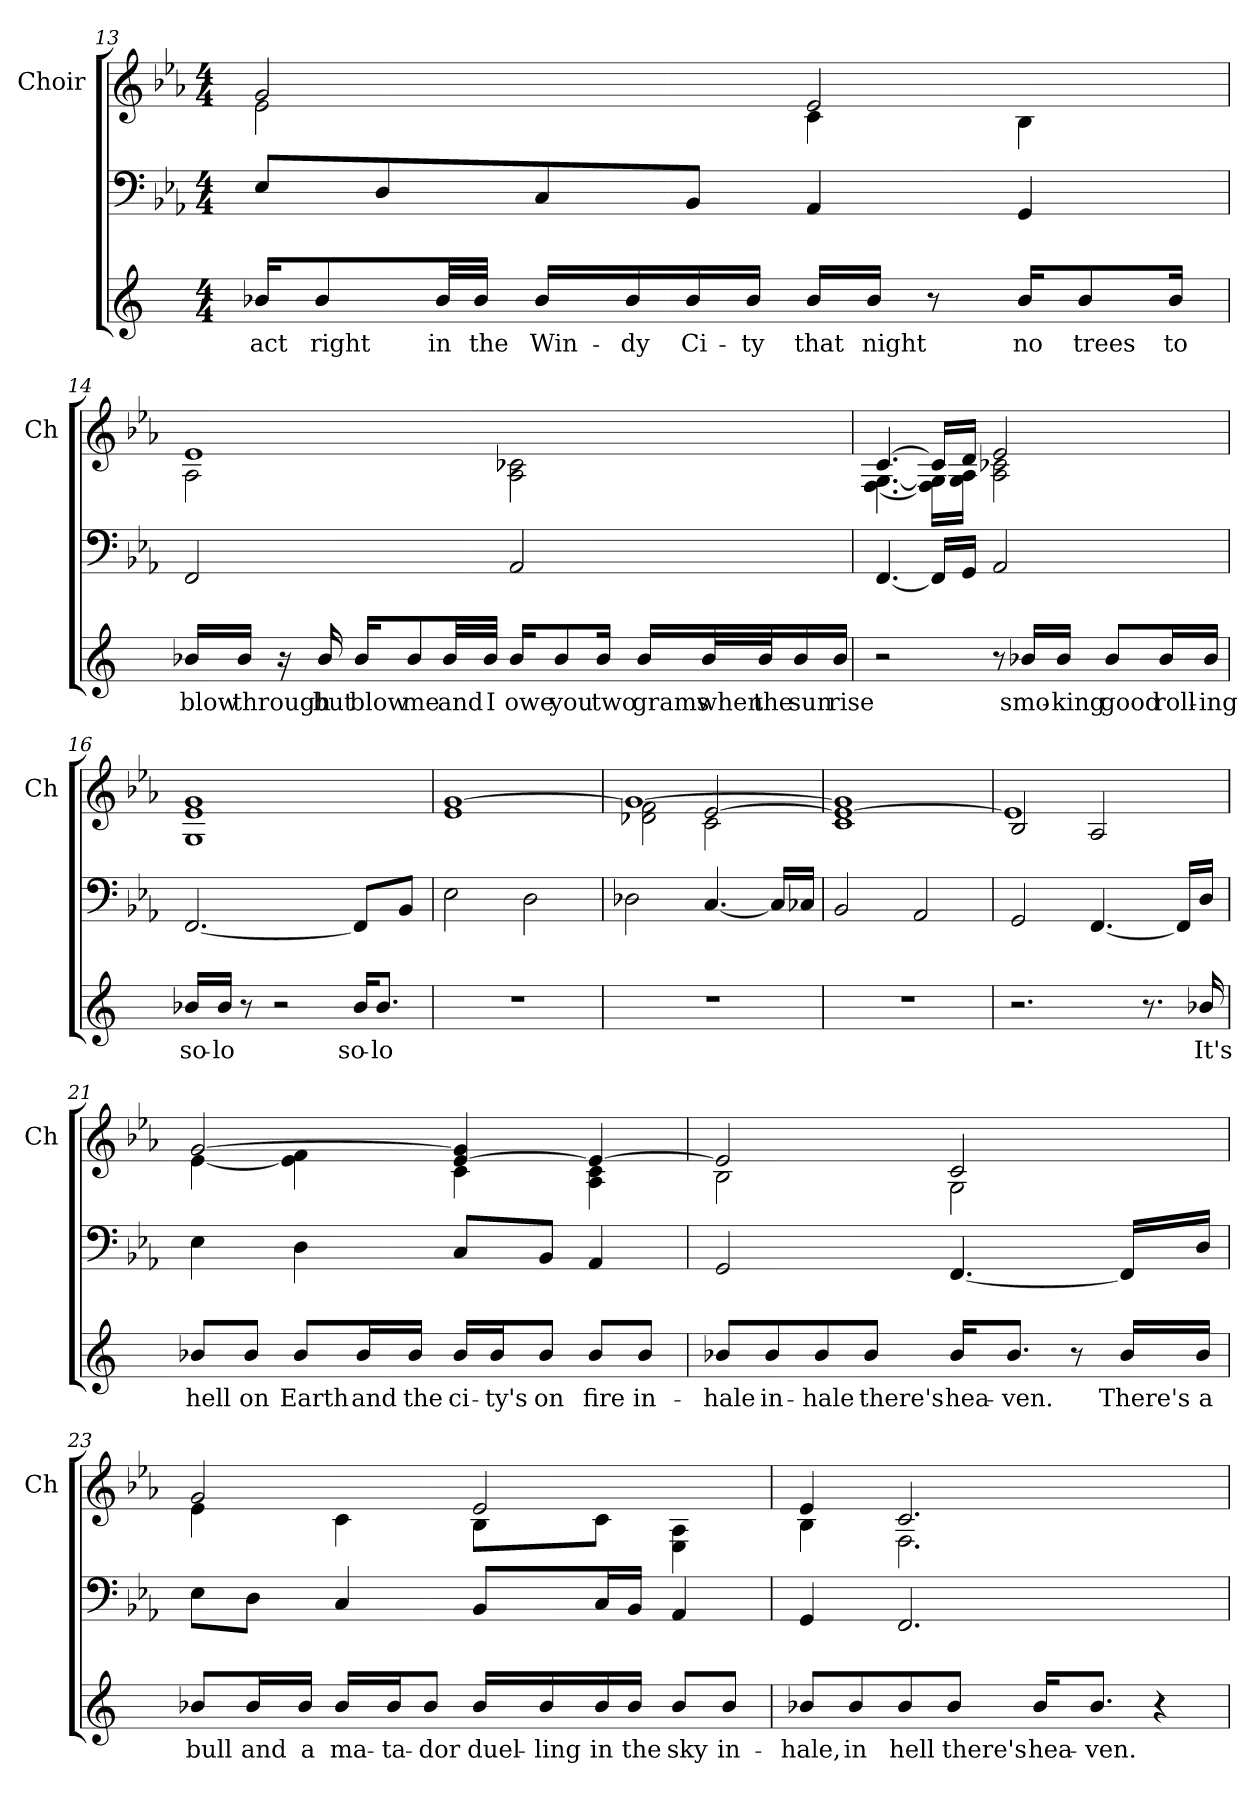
**kern	**text	**kern	**kern
*part2	*part2	*part2	*part1
*staff3	*staff3	*staff2	*staff1
*	*	*	*I"Choir
*	*	*	*I'Ch
!!LO:LB:g=z
*clefG2	*	*clefF4	*clefG2
*k[]	*	*k[b-e-a-]	*k[b-e-a-]
*M4/4	*	*M4/4	*M4/4
=13	=13	=13	=13
*	*	*	*^
16b-X/KL	act	8E-/L	2g/	2e-\
8b-/	right	.	.	.
.	.	8D/	.	.
32b-/LL	in	.	.	.
32b-/JJJ	the	.	.	.
16b-/LL	Win-	8C/	.	.
16b-/	-dy	.	.	.
16b-/	Ci-	8BB-/J	.	.
16b-/JJ	-ty	.	.	.
16b-/LL	that	4AA-/	2e-/	4c\
16b-/JJ	night	.	.	.
8r	.	.	.	.
16b-/KL	no	4GG/	.	4B-\
8b-/	trees	.	.	.
16b-/Jk	to	.	.	.
=14	=14	=14	=14	=14
16b-X/LL	blow	2FF/	1e-	2A-\
16b-/JJ	through	.	.	.
16r	.	.	.	.
16b-/	but	.	.	.
16b-/KL	blow	.	.	.
8b-/	me	.	.	.
32b-/LL	and	.	.	.
32b-/JJJ	I	.	.	.
16b-/KL	owe	2AA-/	.	2A-\ 2c-X\
8b-/	you	.	.	.
16b-/Jk	two	.	.	.
16b-/LL	grams	.	.	.
32b-/L	when	.	.	.
32b-/J	the	.	.	.
16b-/	sun	.	.	.
16b-/JJ	rise	.	.	.
!!LO:LB:g=z	!!
=15	=15	=15	=15	=15
2r	.	[4.FF/	[4.c/	[4.F\ [4.G\
.	.	16FF/LL]	16c/LL]	16F]\ 16G]\LL
.	.	16GG/JJ	16d/JJ	16G\ 16A-\JJ
8r	.	2AA-/	2e-/	2A-\ 2c-X\
16b-X/LL	smo-	.	.	.
16b-/JJ	-king	.	.	.
8b-/L	good	.	.	.
16b-/L	roll-	.	.	.
16b-/JJ	-ing	.	.	.
=16	=16	=16	=16	=16
16b-X/LL	so-	[2.FF/	1e- 1g	1G
16b-/JJ	-lo	.	.	.
8r	.	.	.	.
2r	.	.	.	.
16b-/KL	so-	8FF/L]	.	.
8.b-/J	-lo	.	.	.
.	.	8BB-/J	.	.
=17	=17	=17	=17	=17
1r	.	2E-\	[1g	1e-
.	.	2D\	.	.
=18	=18	=18	=18	=18
*	*	*	*	*^
1r	.	2D-X\	1g_	2d-X\ 2f\	2ryy
.	.	[4.C/	.	2c\	[2e-/
.	.	16C/LL]	.	.	.
.	.	16C-X/JJ	.	.	.
=19	=19	=19	=19	=19	=19
1r	.	2BB-/	1g]	1c	1e-_
.	.	2AA-/	.	.	.
*	*	*	*	*v	*v
!!LO:PB:g=z
=20	=20	=20	=20	=20
2.r	.	2GG/	2B-/	1e-]
.	.	[4.FF/	2A-/	.
8.r	.	.	.	.
.	.	16FF/LL]	.	.
16b-X/	It's	16D/JJ	.	.
=21	=21	=21	=21	=21
8b-X/L	hell	4E-\	[2g/	[4e-\
8b-/J	on	.	.	.
8b-/L	Earth	4D\	.	4e-]\ 4f\
16b-/L	and	.	.	.
16b-/JJ	the	.	.	.
16b-/LL	ci-	8C/L	[4e-/ 4g]/	4c\
16b-/J	-ty's	.	.	.
8b-/J	on	8BB-/J	.	.
8b-/L	fire	4AA-/	4e-/_	4A-\ 4c\
8b-/J	in-	.	.	.
=22	=22	=22	=22	=22
8b-X/L	-hale	2GG/	2e-/]	2B-\
8b-/	in-	.	.	.
8b-/	-hale	.	.	.
8b-/J	there's	.	.	.
16b-/KL	hea-	[4.FF/	2c/	2G\
8.b-/J	-ven.	.	.	.
8r	.	.	.	.
16b-/LL	There's	16FF/LL]	.	.
16b-/JJ	a	16D/JJ	.	.
!!LO:LB:g=z	!!
=23	=23	=23	=23	=23
8b-X/L	bull	8E-\L	2g/	4e-\
16b-/L	and	8D\J	.	.
16b-/JJ	a	.	.	.
16b-/LL	ma-	4C/	.	4c\
16b-/J	-ta-	.	.	.
8b-/J	-dor	.	.	.
16b-/LL	duel-	8BB-/L	2e-/	8B-\L
16b-/	-ling	.	.	.
16b-/	in	16C/L	.	8c\J
16b-/JJ	the	16BB-/JJ	.	.
8b-/L	sky	4AA-/	.	4E-\ 4A-\
8b-/J	in-	.	.	.
=24	=24	=24	=24	=24
8b-X/L	-hale,	4GG/	4e-/	4B-\
8b-/	in	.	.	.
8b-/	hell	2.FF/	2.c/	2.F\
8b-/J	there's	.	.	.
16b-/KL	hea-	.	.	.
8.b-/J	-ven.	.	.	.
4r	.	.	.	.
*	*	*	*v	*v
=	=	=	=
*-	*-	*-	*-
